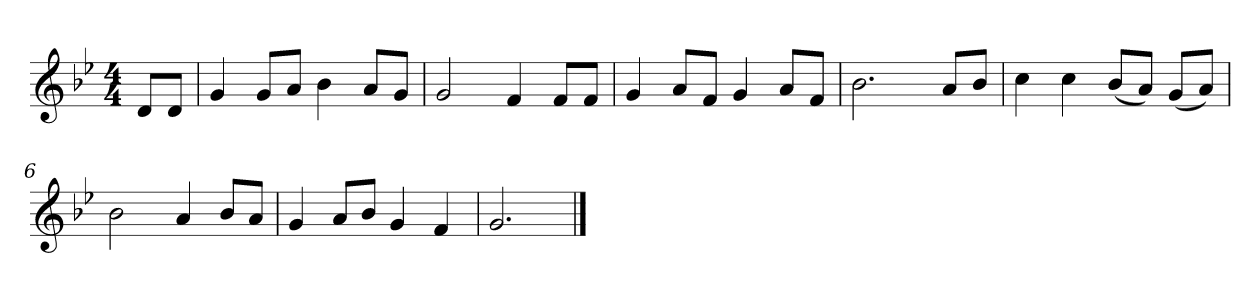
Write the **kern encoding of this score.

**kern
*part1
*staff1
*k[b-e-]
*M4/4
*MM120
=
8dL
8dJ
=1
4g
8gL
8aJ
4b-
8aL
8gJ
=2
2g
4f
8fL
8fJ
=3
4g
8aL
8fJ
4g
8aL
8fJ
=4
2.b-
8aL
8b-J
=5
4cc
4cc
(8b-L
8aJ)
(8gL
8aJ)
=6
2b-
4a
8b-L
8aJ
=7
4g
8aL
8b-J
4g
4f
=8
2.g
==
*-
